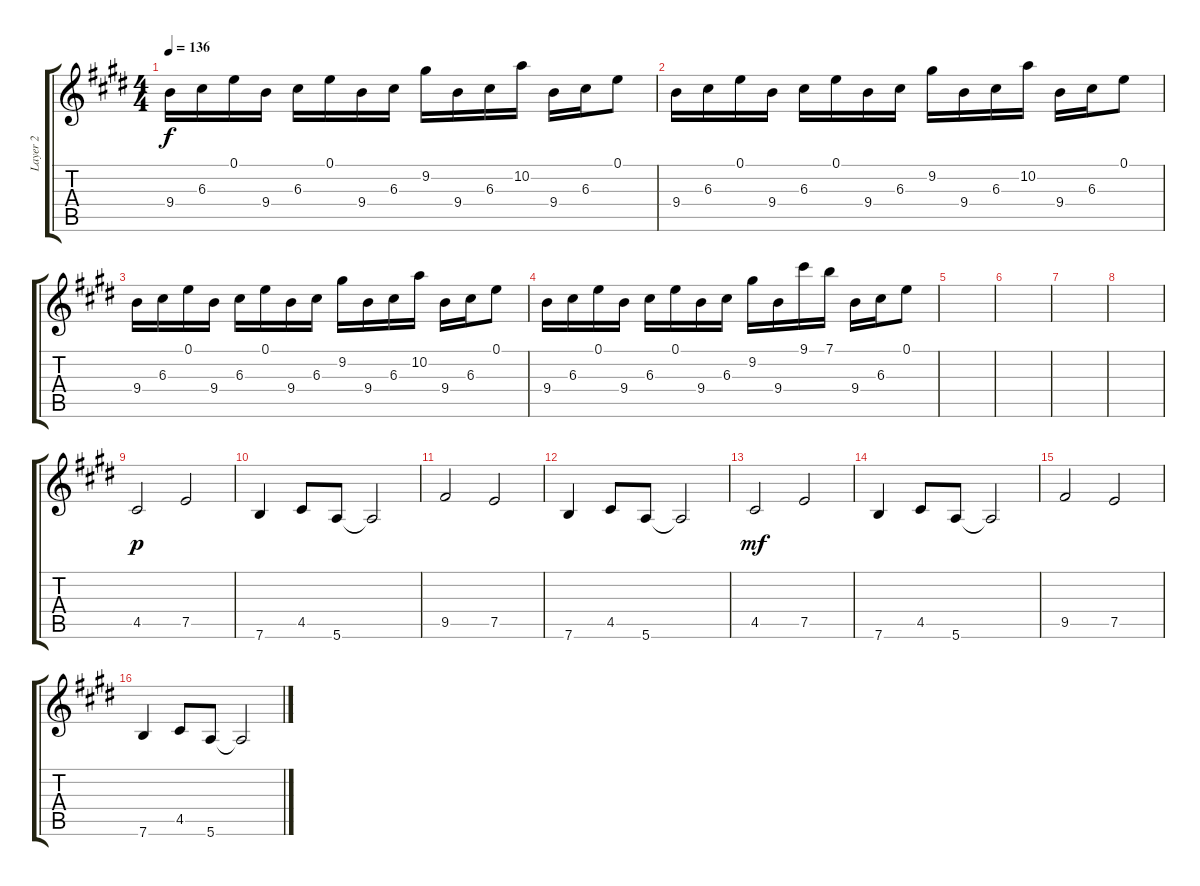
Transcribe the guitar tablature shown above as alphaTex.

\track ("Layer 2" "Layer 2") {instrument distortionguitar}
\staff {score tabs}
\tuning (E4 B3 G3 D3 A2 E2) {hide}
\ts (4 4)
\tempo 136
\clef g2
\ks e
9.4.16{dy f} 6.3.16 0.1.16 9.4.16 6.3.16 0.1.16 9.4.16 6.3.16 9.2.16 9.4.16 6.3.16 10.2.16 9.4.16 6.3.16 0.1.8 |
9.4.16 6.3.16 0.1.16 9.4.16 6.3.16 0.1.16 9.4.16 6.3.16 9.2.16 9.4.16 6.3.16 10.2.16 9.4.16 6.3.16 0.1.8 |
9.4.16 6.3.16 0.1.16 9.4.16 6.3.16 0.1.16 9.4.16 6.3.16 9.2.16 9.4.16 6.3.16 10.2.16 9.4.16 6.3.16 0.1.8 |
9.4.16 6.3.16 0.1.16 9.4.16 6.3.16 0.1.16 9.4.16 6.3.16 9.2.16 9.4.16 9.1.16 7.1.16 9.4.16 6.3.16 0.1.8 |
|
|
|
|
4.5.2{dy p} 7.5.2 |
7.6.4 4.5.8 5.6.8 5.6{t}.2 |
9.5.2 7.5.2 |
7.6.4 4.5.8 5.6.8 5.6{t}.2 |
4.5.2{dy mf} 7.5.2 |
7.6.4 4.5.8 5.6.8 5.6{t}.2 |
9.5.2 7.5.2 |
7.6.4 4.5.8 5.6.8 5.6{t}.2
